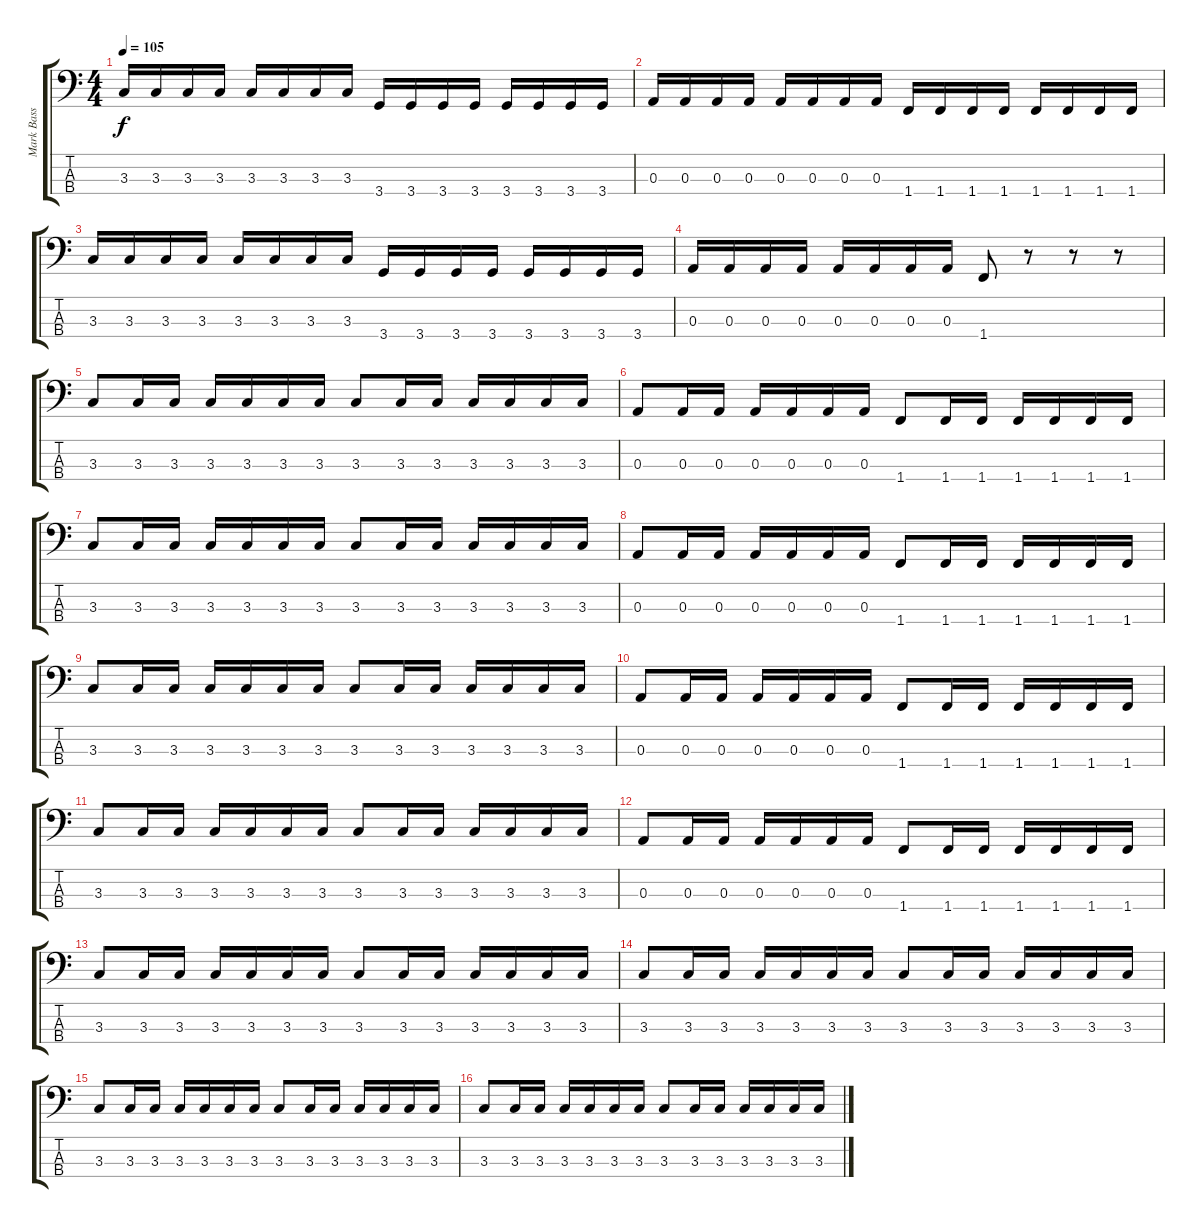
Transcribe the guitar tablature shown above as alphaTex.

\track ("Mark Bass" "Mark Bass") {instrument electricbasspick}
\staff {score tabs}
\tuning (G2 D2 A1 E1) {hide}
\ts (4 4)
\tempo 105
\clef f4
\ks c
3.3.16{dy f} 3.3.16 3.3.16 3.3.16 3.3.16 3.3.16 3.3.16 3.3.16 3.4.16 3.4.16 3.4.16 3.4.16 3.4.16 3.4.16 3.4.16 3.4.16 |
0.3.16 0.3.16 0.3.16 0.3.16 0.3.16 0.3.16 0.3.16 0.3.16 1.4.16 1.4.16 1.4.16 1.4.16 1.4.16 1.4.16 1.4.16 1.4.16 |
3.3.16 3.3.16 3.3.16 3.3.16 3.3.16 3.3.16 3.3.16 3.3.16 3.4.16 3.4.16 3.4.16 3.4.16 3.4.16 3.4.16 3.4.16 3.4.16 |
0.3.16 0.3.16 0.3.16 0.3.16 0.3.16 0.3.16 0.3.16 0.3.16 1.4.8 r.8 r.8 r.8 |
3.3.8 3.3.16 3.3.16 3.3.16 3.3.16 3.3.16 3.3.16 3.3.8 3.3.16 3.3.16 3.3.16 3.3.16 3.3.16 3.3.16 |
0.3.8 0.3.16 0.3.16 0.3.16 0.3.16 0.3.16 0.3.16 1.4.8 1.4.16 1.4.16 1.4.16 1.4.16 1.4.16 1.4.16 |
3.3.8 3.3.16 3.3.16 3.3.16 3.3.16 3.3.16 3.3.16 3.3.8 3.3.16 3.3.16 3.3.16 3.3.16 3.3.16 3.3.16 |
0.3.8 0.3.16 0.3.16 0.3.16 0.3.16 0.3.16 0.3.16 1.4.8 1.4.16 1.4.16 1.4.16 1.4.16 1.4.16 1.4.16 |
3.3.8 3.3.16 3.3.16 3.3.16 3.3.16 3.3.16 3.3.16 3.3.8 3.3.16 3.3.16 3.3.16 3.3.16 3.3.16 3.3.16 |
0.3.8 0.3.16 0.3.16 0.3.16 0.3.16 0.3.16 0.3.16 1.4.8 1.4.16 1.4.16 1.4.16 1.4.16 1.4.16 1.4.16 |
3.3.8 3.3.16 3.3.16 3.3.16 3.3.16 3.3.16 3.3.16 3.3.8 3.3.16 3.3.16 3.3.16 3.3.16 3.3.16 3.3.16 |
0.3.8 0.3.16 0.3.16 0.3.16 0.3.16 0.3.16 0.3.16 1.4.8 1.4.16 1.4.16 1.4.16 1.4.16 1.4.16 1.4.16 |
3.3.8 3.3.16 3.3.16 3.3.16 3.3.16 3.3.16 3.3.16 3.3.8 3.3.16 3.3.16 3.3.16 3.3.16 3.3.16 3.3.16 |
3.3.8 3.3.16 3.3.16 3.3.16 3.3.16 3.3.16 3.3.16 3.3.8 3.3.16 3.3.16 3.3.16 3.3.16 3.3.16 3.3.16 |
3.3.8 3.3.16 3.3.16 3.3.16 3.3.16 3.3.16 3.3.16 3.3.8 3.3.16 3.3.16 3.3.16 3.3.16 3.3.16 3.3.16 |
3.3.8 3.3.16 3.3.16 3.3.16 3.3.16 3.3.16 3.3.16 3.3.8 3.3.16 3.3.16 3.3.16 3.3.16 3.3.16 3.3.16
